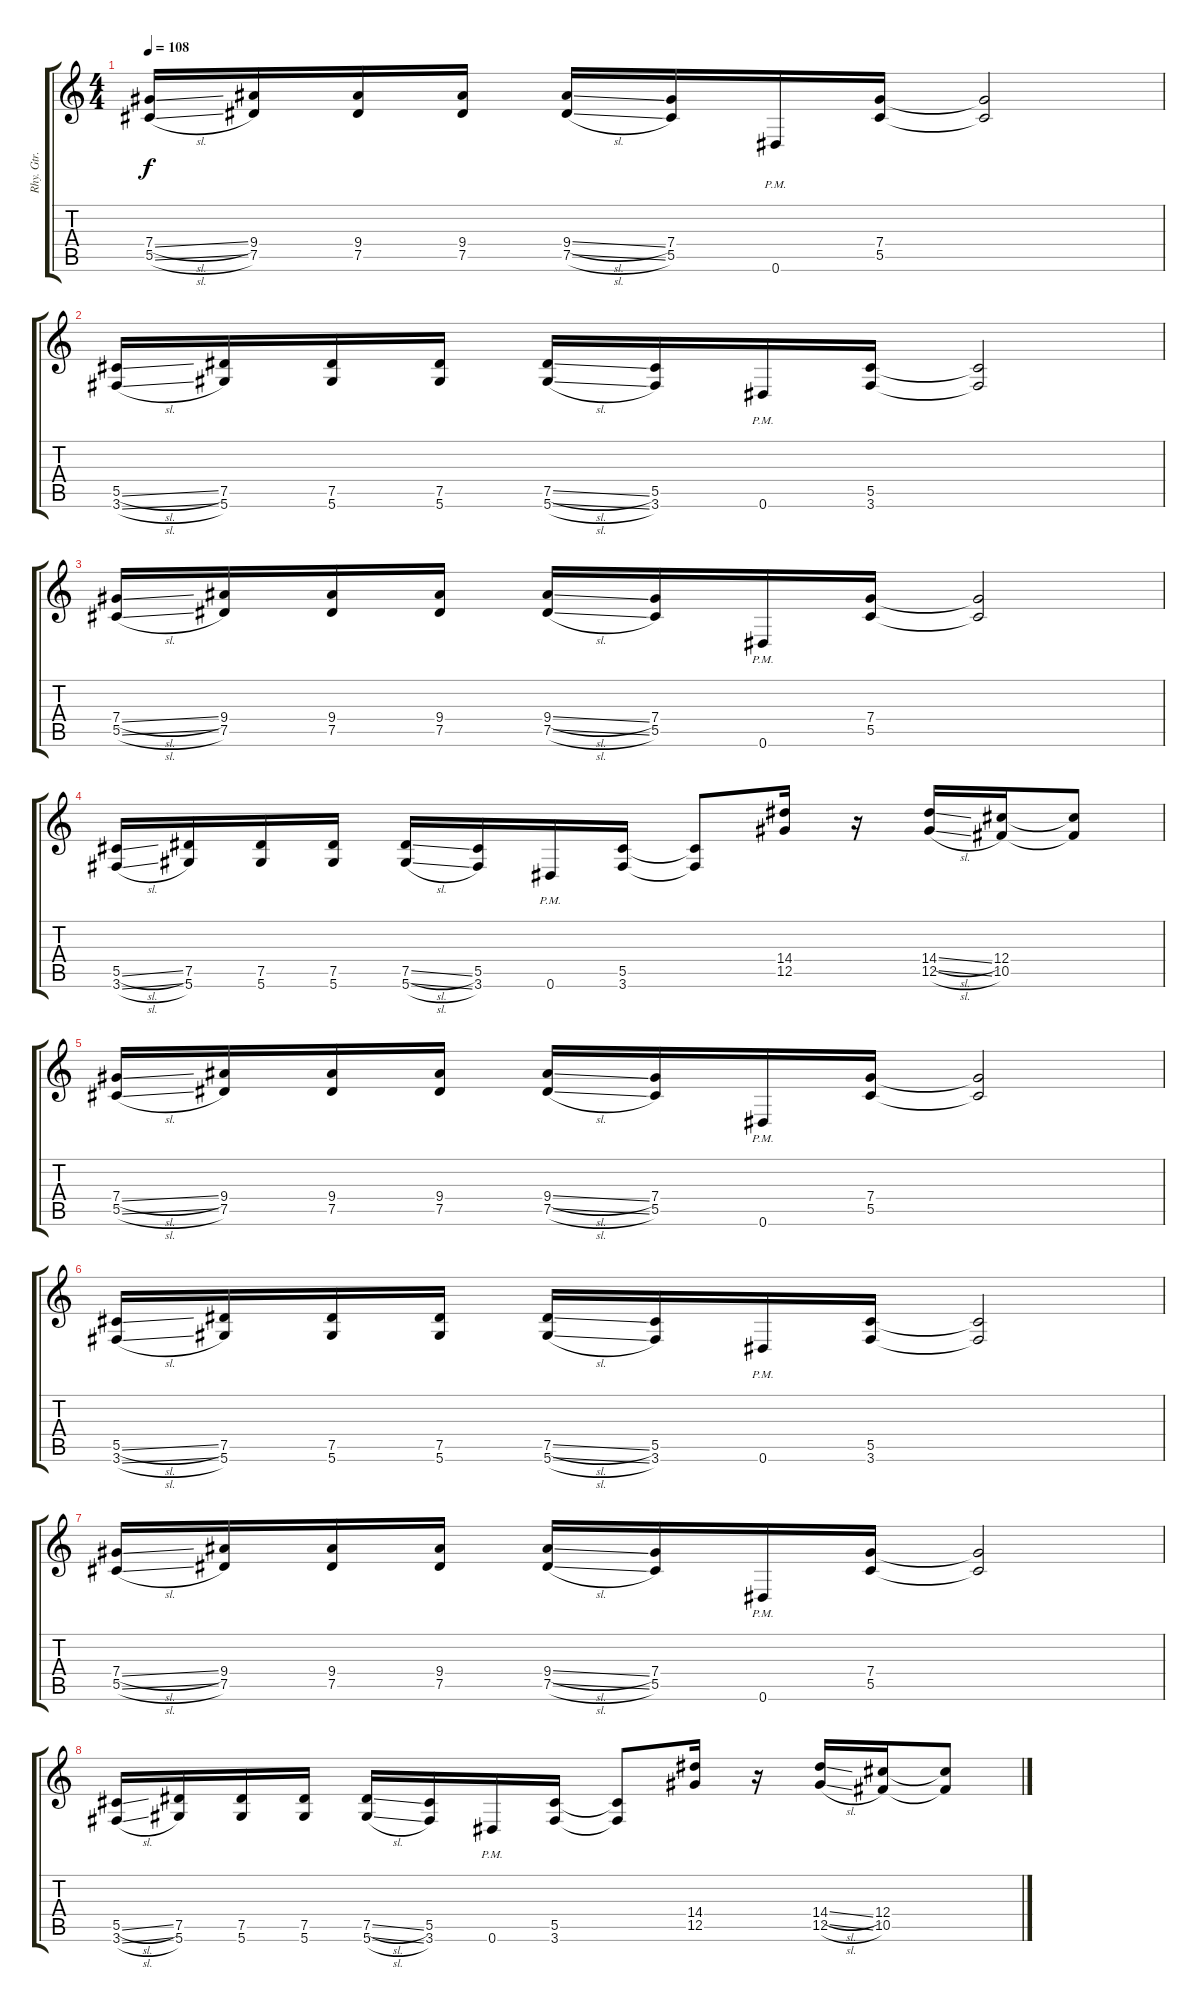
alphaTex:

\track ("Rhy. Gtr. 2" "Rhy. Gtr. ") {instrument distortionguitar}
\staff {score tabs}
\tuning (Eb4 Bb3 Gb3 Db3 Ab2 Eb2) {hide}
\ts (4 4)
\section ("" "")
\tempo 108
\clef g2
\ks c
(7.4{sl} 5.5{sl}).16{dy f} (9.4 7.5).16 (9.4 7.5).16 (9.4 7.5).16 (9.4{sl} 7.5{sl}).16 (7.4 5.5).16 0.6{pm}.16 (7.4 5.5).16 (7.4{t} 5.5{t}).2 |
(5.5{sl} 3.6{sl}).16 (7.5 5.6).16 (7.5 5.6).16 (7.5 5.6).16 (7.5{sl} 5.6{sl}).16 (5.5 3.6).16 0.6{pm}.16 (5.5 3.6).16 (5.5{t} 3.6{t}).2 |
(7.4{sl} 5.5{sl}).16 (9.4 7.5).16 (9.4 7.5).16 (9.4 7.5).16 (9.4{sl} 7.5{sl}).16 (7.4 5.5).16 0.6{pm}.16 (7.4 5.5).16 (7.4{t} 5.5{t}).2 |
(5.5{sl} 3.6{sl}).16 (7.5 5.6).16 (7.5 5.6).16 (7.5 5.6).16 (7.5{sl} 5.6{sl}).16 (5.5 3.6).16 0.6{pm}.16 (5.5 3.6).16 (5.5{t} 3.6{t}).8 (14.4 12.5).16 r.16 (14.4{sl} 12.5{sl}).16 (12.4 10.5).16 (12.4{t} 10.5{t}).8 |
(7.4{sl} 5.5{sl}).16 (9.4 7.5).16 (9.4 7.5).16 (9.4 7.5).16 (9.4{sl} 7.5{sl}).16 (7.4 5.5).16 0.6{pm}.16 (7.4 5.5).16 (7.4{t} 5.5{t}).2 |
(5.5{sl} 3.6{sl}).16 (7.5 5.6).16 (7.5 5.6).16 (7.5 5.6).16 (7.5{sl} 5.6{sl}).16 (5.5 3.6).16 0.6{pm}.16 (5.5 3.6).16 (5.5{t} 3.6{t}).2 |
(7.4{sl} 5.5{sl}).16 (9.4 7.5).16 (9.4 7.5).16 (9.4 7.5).16 (9.4{sl} 7.5{sl}).16 (7.4 5.5).16 0.6{pm}.16 (7.4 5.5).16 (7.4{t} 5.5{t}).2 |
(5.5{sl} 3.6{sl}).16 (7.5 5.6).16 (7.5 5.6).16 (7.5 5.6).16 (7.5{sl} 5.6{sl}).16 (5.5 3.6).16 0.6{pm}.16 (5.5 3.6).16 (5.5{t} 3.6{t}).8 (14.4 12.5).16 r.16 (14.4{sl} 12.5{sl}).16 (12.4 10.5).16 (12.4{t} 10.5{t}).8
